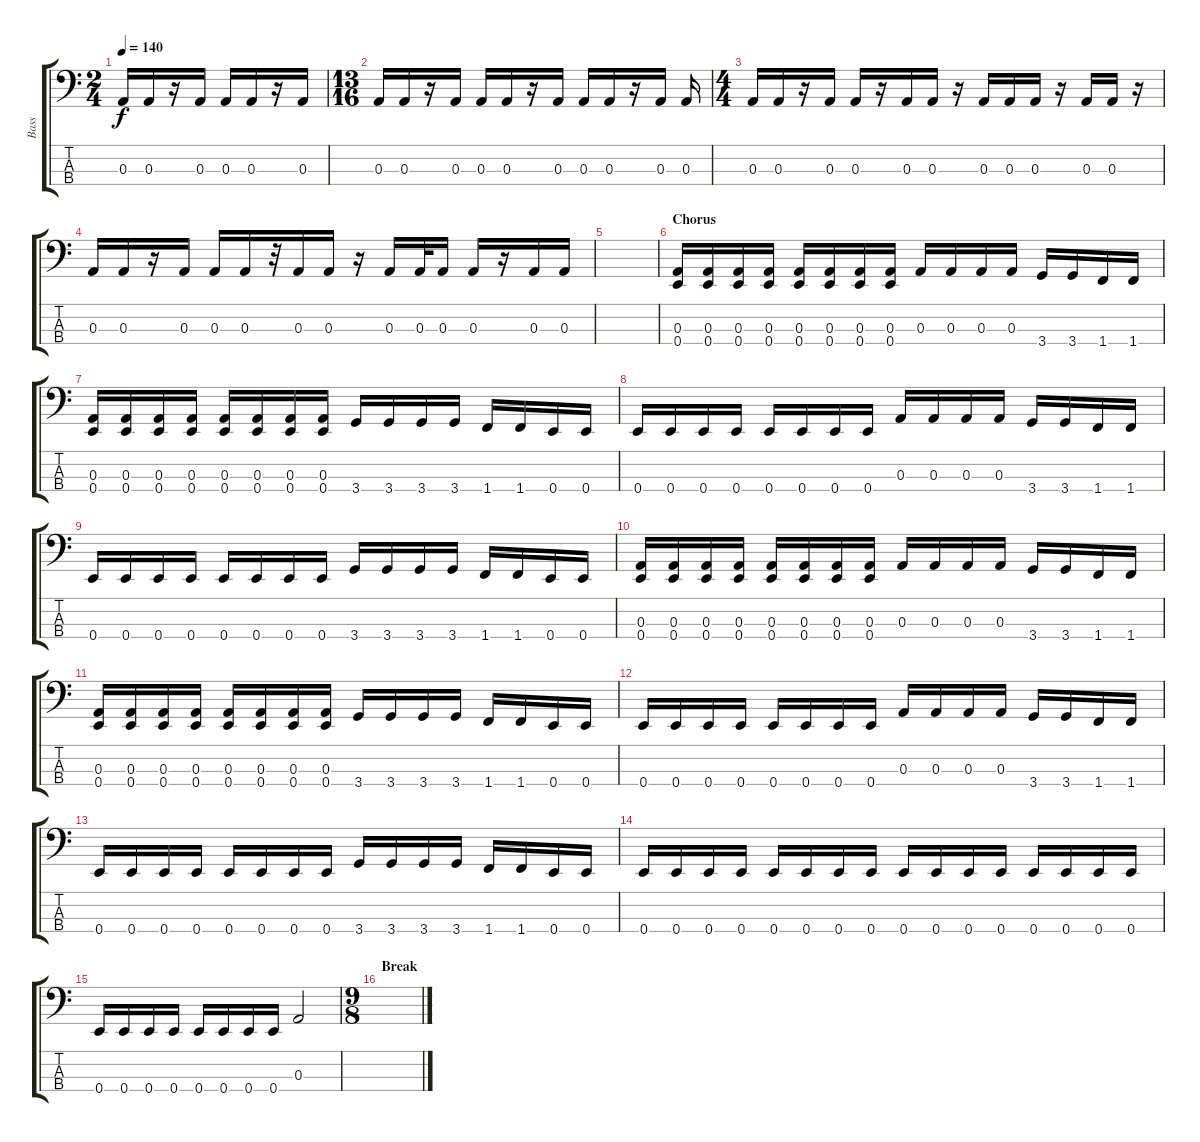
\track ("Bass" "Bass") {instrument electricbasspick}
\staff {score tabs}
\tuning (G2 D2 A1 E1) {hide}
\ts (2 4)
\tempo 140
\clef f4
\ks c
0.3.16{dy f} 0.3.16 r.16 0.3.16 0.3.16 0.3.16 r.16 0.3.16 |
\ts (13 16)
0.3.16 0.3.16 r.16 0.3.16 0.3.16 0.3.16 r.16 0.3.16 0.3.16 0.3.16 r.16 0.3.16 0.3.16 |
\ts (4 4)
0.3.16 0.3.16 r.16 0.3.16 0.3.16 r.16 0.3.16 0.3.16 r.16 0.3.16 0.3.16 0.3.16 r.16 0.3.16 0.3.16 r.16 |
0.3.16 0.3.16 r.16 0.3.16 0.3.16 0.3.16 r.32 0.3.16 0.3.16 r.16 0.3.16 0.3.32 0.3.16 0.3.16 r.16 0.3.16 0.3.16 |
|
\section ("" "Chorus")
(0.3 0.4).16 (0.3 0.4).16 (0.3 0.4).16 (0.3 0.4).16 (0.3 0.4).16 (0.3 0.4).16 (0.3 0.4).16 (0.3 0.4).16 0.3.16 0.3.16 0.3.16 0.3.16 3.4.16 3.4.16 1.4.16 1.4.16 |
(0.3 0.4).16 (0.3 0.4).16 (0.3 0.4).16 (0.3 0.4).16 (0.3 0.4).16 (0.3 0.4).16 (0.3 0.4).16 (0.3 0.4).16 3.4.16 3.4.16 3.4.16 3.4.16 1.4.16 1.4.16 0.4.16 0.4.16 |
0.4.16 0.4.16 0.4.16 0.4.16 0.4.16 0.4.16 0.4.16 0.4.16 0.3.16 0.3.16 0.3.16 0.3.16 3.4.16 3.4.16 1.4.16 1.4.16 |
0.4.16 0.4.16 0.4.16 0.4.16 0.4.16 0.4.16 0.4.16 0.4.16 3.4.16 3.4.16 3.4.16 3.4.16 1.4.16 1.4.16 0.4.16 0.4.16 |
(0.3 0.4).16 (0.3 0.4).16 (0.3 0.4).16 (0.3 0.4).16 (0.3 0.4).16 (0.3 0.4).16 (0.3 0.4).16 (0.3 0.4).16 0.3.16 0.3.16 0.3.16 0.3.16 3.4.16 3.4.16 1.4.16 1.4.16 |
(0.3 0.4).16 (0.3 0.4).16 (0.3 0.4).16 (0.3 0.4).16 (0.3 0.4).16 (0.3 0.4).16 (0.3 0.4).16 (0.3 0.4).16 3.4.16 3.4.16 3.4.16 3.4.16 1.4.16 1.4.16 0.4.16 0.4.16 |
0.4.16 0.4.16 0.4.16 0.4.16 0.4.16 0.4.16 0.4.16 0.4.16 0.3.16 0.3.16 0.3.16 0.3.16 3.4.16 3.4.16 1.4.16 1.4.16 |
0.4.16 0.4.16 0.4.16 0.4.16 0.4.16 0.4.16 0.4.16 0.4.16 3.4.16 3.4.16 3.4.16 3.4.16 1.4.16 1.4.16 0.4.16 0.4.16 |
0.4.16 0.4.16 0.4.16 0.4.16 0.4.16 0.4.16 0.4.16 0.4.16 0.4.16 0.4.16 0.4.16 0.4.16 0.4.16 0.4.16 0.4.16 0.4.16 |
0.4.16 0.4.16 0.4.16 0.4.16 0.4.16 0.4.16 0.4.16 0.4.16 0.3.2 |
\ts (9 8)
\section ("" "Break")
